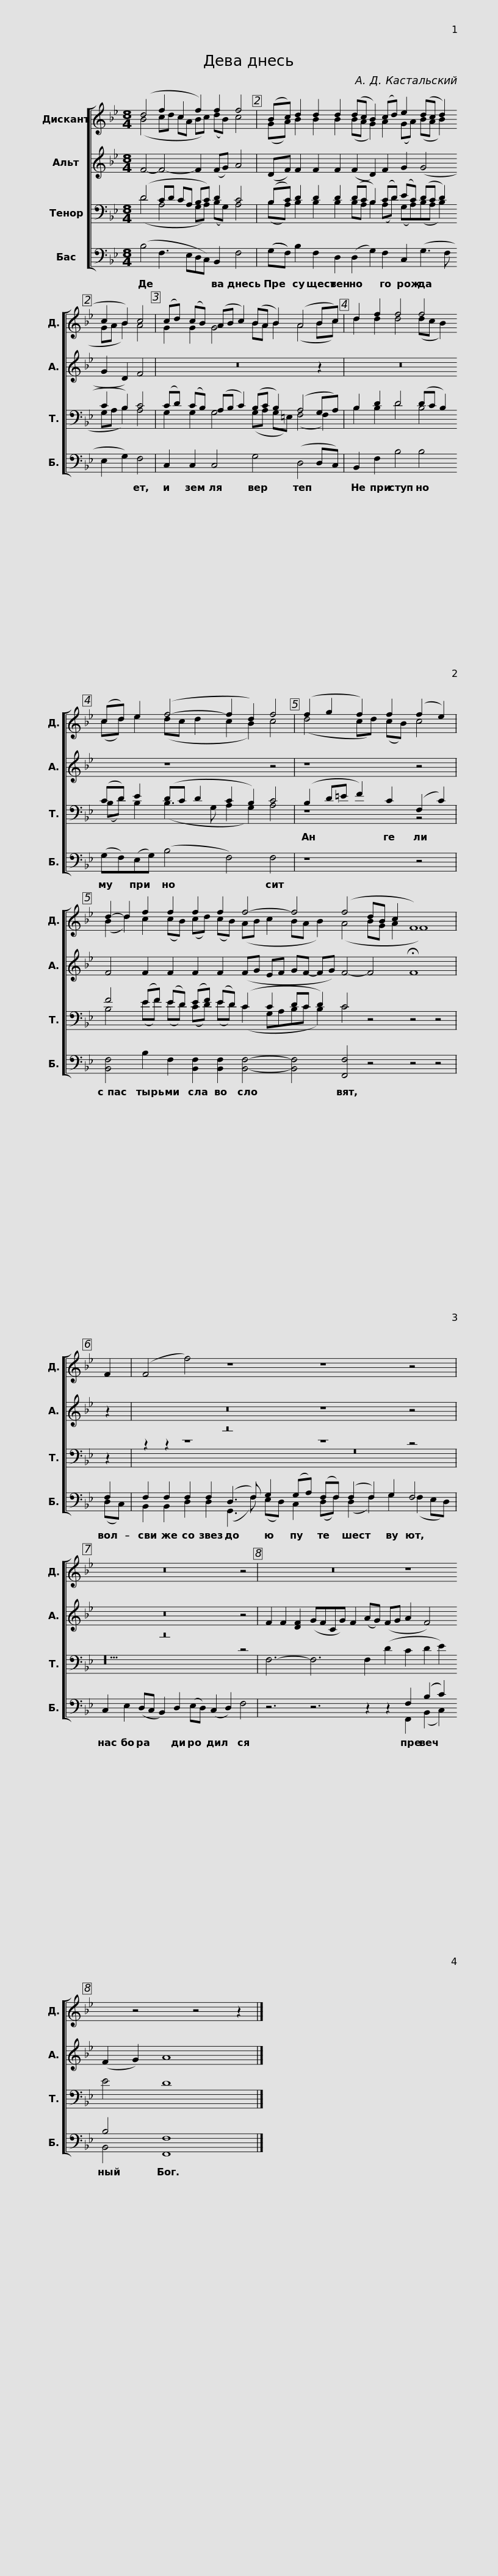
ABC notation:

X:1
%%score [ ( 1 2 ) 3 ( 4 5 ) ( 6 7 ) ]
L:1/8
M:8/4
I:linebreak $
K:Bb
V:1 treble
V:2 treble
V:3 treble
V:4 bass
V:5 bass
V:6 bass
V:7 bass
V:1
 (d4 f2 c2 f2) f2 f4 |$ (Bc) d2 d2 d2 (dc B2) (cd) e2 (dc d2 c2 B2) c4 |$ (cd) (cB) (AB c2) (BA B2) (A4 Bc) |$ d2 f2 f4 f4 (cd) e2 (f4- f2 d2) f4 |$ (f2 g2 f2) f2 (f2 e2) |$ %5
 d2- d2 f2 f2 f2 f2 f4- f4 (f4 dB c2 F8) |$ F2 | (F4 f4) z8 z8 z4 |$ z16 z4 |$ z16 z8 z4 z4 z2 |] %10
V:2
 (B4 cd cA Bc) (dB) c4 |$ (GA) B2 B2 B2 (BA G2) A2 (GA) (BA B2 GA B2) A4 |$ G2 G2 G4 BA B2 (A4 Bc) |$ d2 d2 d4 (dc B2) (cd) e2 (dc d2 c2 B2) c4 |$ (d4 cd) (cB) c4 |$ %5
 (B2 d2) c2 (cB) (cd) (cB) (AB c2 BA B2) (A4 BG A2 F8) |$ x2 | x28 |$ x20 |$ x34 |] %10
V:3
 F4- F4- F2 (FG) A4 |$ (DF) F2 F2 F2 (F2 D2) F2 G2 (G4 G2 D2) F4 |$ z16 z2 |$ z16 z8 z4 |$ z8 z4 |$ %5
 F4 F2 F2 F2 F2 (FG EF GF- FG) F4- F4 !fermata!F8 |$ z2 | z16 z8 z4 |$ z16 z4 |$ F2 F2 [DF]2 (GFCG) F2 (AG) (FG A2 F4) (F2 G2) A8 |] %10
V:4
 (D4 CD CA, B,C) D2 C4 |$ (B,C) D2 D2 D2 (DC B,2) (CD) (EC) (DC D2 C2 B,2) C4 |$ (CD) (CB,) (A,B, C2) (B,C B,2) (A,4 G,A,) |$ B,2 D2 D4 (DC B,2) (CD) E2 (DC D2 C2 B,2) C4 |$ (B,2 D=E F2) C2 (F,2 C2) |$ %5
 F4 (EF) (ED) (EF) (ED) (C2 C2 DC D2) C4 z4 z4 z4 |$ z2 | z16 z8 z4 |$ z16 z4 |$ F,6- F,6 F,2 (D2 C2 D2 E2) E4 D8 |] %10
V:5
 (D4 A,4 G,A,) (B,G,) A,4 |$ (B,A,) B,2 B,2 B,2 B,A, B,2 (A,D) (G,A,)(B,A, B,2 G,A, B,2) A,4 |$ G,2 G,2 G,4 (G,A, G,=E,) (F,4 F,2) |$ B,2 B,2 D4 B,4 (B,D) B,2 (B,3 G, A,2 G,2) A,4 |$ z8 z4 |$ %5
 B,4 (EF) (ED) (CD) (ED) (C2 G,A,B,C B,2) C4 z4 z4 z4 |$ x2 | z2 z2 z8 z16 |$ z20 |$ x34 |] %10
V:6
 (B,4 F,3 E,D,C,) B,,2 F,4 |$ ((G,F,)) B,2 F,2 D,2 (D,2 G,2) F,2 C,2 (G,3 F, E,2 G,2) F,4 |$ C,2 C,2 C,4 G,4 (D,4 D,C,) |$ B,,2 F,2 B,4 B,4 (G,F,)(E,G,) (B,4 F,4) F,4 |$ z8 z4 |$ %5
 [B,,F,]4 B,2 F,2 [B,,F,]2 [B,,F,]2 [B,,F,]4- [B,,F,]4 [F,,F,]4 z4 z4 z4 |$ F,2 | F,2 F,2 F,2 F,2 (D,3 F,) G,2 (G,A,) (F,F,) (F,2 F,2) G,2 F,4 |$ C,2 E,2 (D,C, B,,2) D,2 (E,D,) (C,2 D,2) F,4 |$ z6 z6 z2 z2 F,2 ((B,2 C2)) B,4 F,8 |] %10
V:7
 x16 |$ x28 |$ x18 |$ x28 |$ x12 |$ %5
 x36 |$ (D,C,) | B,,2 B,,2 D,2 D,2 (G,,3 F,) (E,D,) C,2 (D,F,) (D,2 F,2) G,2 (F,2 E,D,) |$ x20 |$ x16 F,,2 (B,,2 C,2) B,,4 F,,8 |] %10
